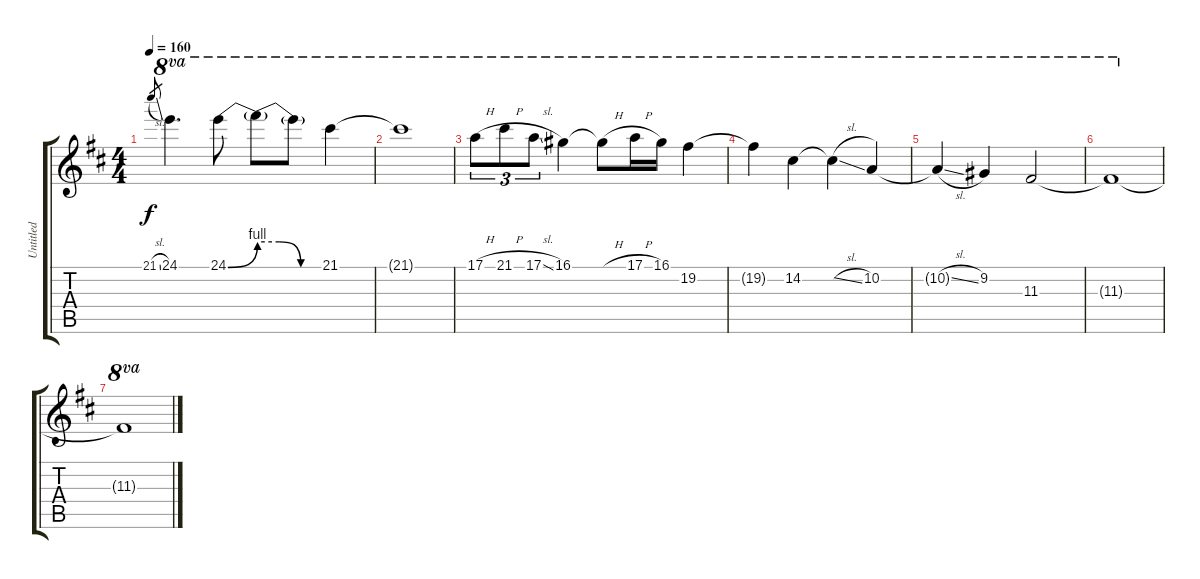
\track ("Untitled" "Untitled") {instrument distortionguitar}
\staff {score tabs}
\tuning (E4 B3 G3 D3 A2 E2) {hide}
\ts (4 4)
\tempo 160
\clef g2
\ks d
21.1{sl}.8{gr dy f} 24.1.4{d ot 8va} 24.1{be (bend 0 0 60 4)}.8{ot 8va} 24.1{be (custom 0 4 20 4 40 0 60 0) t}.8{ot 8va} 24.1{t}.8{ot 8va} 21.1.4{ot 8va} |
21.1{t}.1{ot 8va} |
17.1{h}.8{tu (3 2) ot 8va} 21.1{h}.8{tu (3 2) ot 8va} 17.1{sl}.8{tu (3 2) ot 8va} 16.1.4{ot 8va} 16.1{h t}.8{ot 8va} 17.1{h}.16{ot 8va} 16.1.16{ot 8va} 19.2.4{ot 8va} |
19.2{t}.4{ot 8va} 14.2.4{ot 8va} 14.2{sl t}.4{ot 8va} 10.2.4{ot 8va} |
10.2{sl t}.4{ot 8va} 9.2.4{ot 8va} 11.3.2{ot 8va} |
11.3{t}.1{ot 8va} |
11.3{t}.1{ot 8va}
